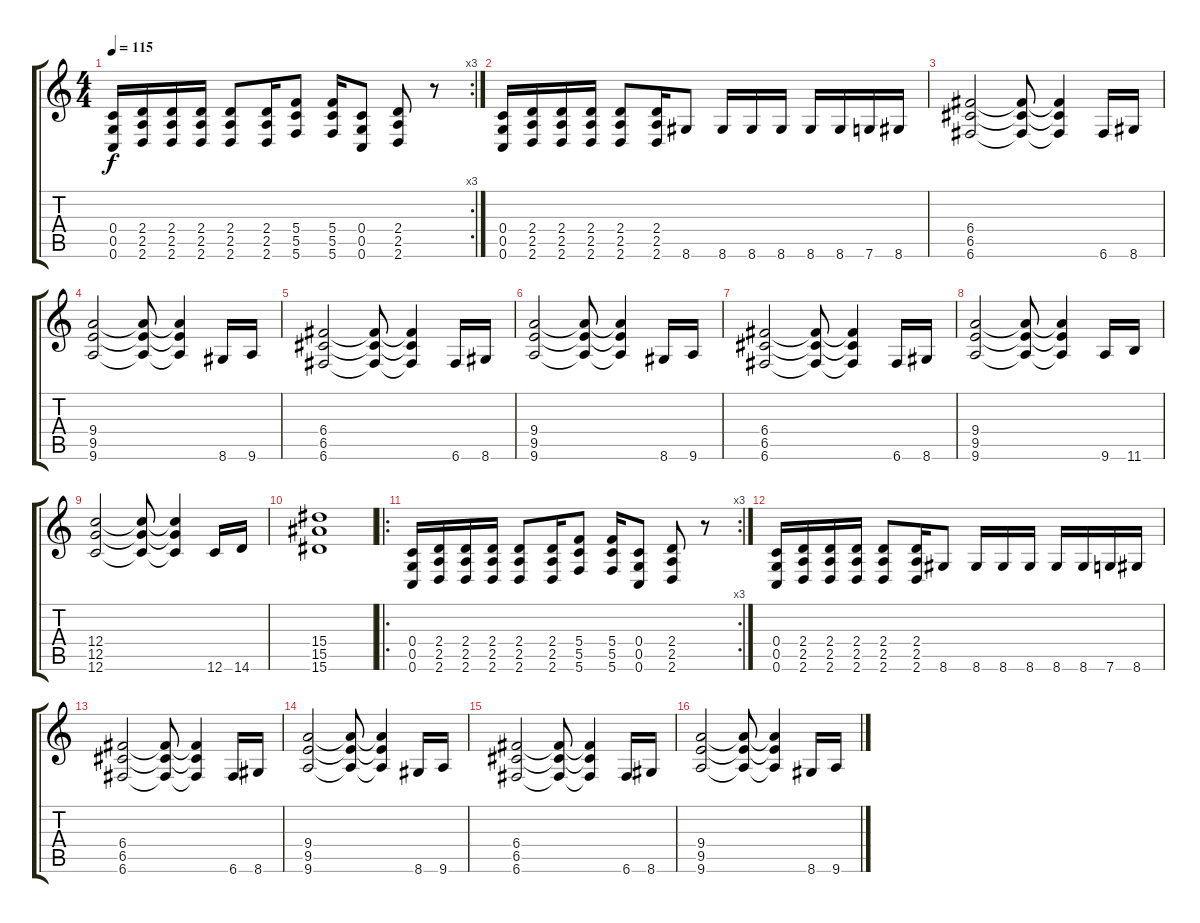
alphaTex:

\track "" {instrument distortionguitar}
\staff {score tabs}
\tuning (D4 A3 F3 C3 G2 C2) {hide}
\rc 3
\ts (4 4)
\tempo 115
\clef g2
\ks c
(0.4 0.5 0.6).16{dy f instrument distortionguitar} (2.4 2.5 2.6).16 (2.4 2.5 2.6).16 (2.4 2.5 2.6).16 (2.4 2.5 2.6).8 (2.4 2.5 2.6).16 (5.4 5.5 5.6).8 (5.4 5.5 5.6).16 (0.4 0.5 0.6).8 (2.4 2.5 2.6).8 r.8 |
(0.4 0.5 0.6).16 (2.4 2.5 2.6).16 (2.4 2.5 2.6).16 (2.4 2.5 2.6).16 (2.4 2.5 2.6).8 (2.4 2.5 2.6).16 8.6.8 8.6.16 8.6.16 8.6.16 8.6.16 8.6.16 7.6.16 8.6.16 |
(6.4 6.5 6.6).2 (6.4{t} 6.5{t} 6.6{t}).8 (6.4{t} 6.5{t} 6.6{t}).4 6.6.16 8.6.16 |
(9.4 9.5 9.6).2 (9.4{t} 9.5{t} 9.6{t}).8 (9.4{t} 9.5{t} 9.6{t}).4 8.6.16 9.6.16 |
(6.4 6.5 6.6).2 (6.4{t} 6.5{t} 6.6{t}).8 (6.4{t} 6.5{t} 6.6{t}).4 6.6.16 8.6.16 |
(9.4 9.5 9.6).2 (9.4{t} 9.5{t} 9.6{t}).8 (9.4{t} 9.5{t} 9.6{t}).4 8.6.16 9.6.16 |
(6.4 6.5 6.6).2 (6.4{t} 6.5{t} 6.6{t}).8 (6.4{t} 6.5{t} 6.6{t}).4 6.6.16 8.6.16 |
(9.4 9.5 9.6).2 (9.4{t} 9.5{t} 9.6{t}).8 (9.4{t} 9.5{t} 9.6{t}).4 9.6.16 11.6.16 |
(12.4 12.5 12.6).2 (12.4{t} 12.5{t} 12.6{t}).8 (12.4{t} 12.5{t} 12.6{t}).4 12.6.16 14.6.16 |
(15.4 15.5 15.6).1 |
\ro
\rc 3
(0.4 0.5 0.6).16 (2.4 2.5 2.6).16 (2.4 2.5 2.6).16 (2.4 2.5 2.6).16 (2.4 2.5 2.6).8 (2.4 2.5 2.6).16 (5.4 5.5 5.6).8 (5.4 5.5 5.6).16 (0.4 0.5 0.6).8 (2.4 2.5 2.6).8 r.8 |
(0.4 0.5 0.6).16 (2.4 2.5 2.6).16 (2.4 2.5 2.6).16 (2.4 2.5 2.6).16 (2.4 2.5 2.6).8 (2.4 2.5 2.6).16 8.6.8 8.6.16 8.6.16 8.6.16 8.6.16 8.6.16 7.6.16 8.6.16 |
(6.4 6.5 6.6).2 (6.4{t} 6.5{t} 6.6{t}).8 (6.4{t} 6.5{t} 6.6{t}).4 6.6.16 8.6.16 |
(9.4 9.5 9.6).2 (9.4{t} 9.5{t} 9.6{t}).8 (9.4{t} 9.5{t} 9.6{t}).4 8.6.16 9.6.16 |
(6.4 6.5 6.6).2 (6.4{t} 6.5{t} 6.6{t}).8 (6.4{t} 6.5{t} 6.6{t}).4 6.6.16 8.6.16 |
(9.4 9.5 9.6).2 (9.4{t} 9.5{t} 9.6{t}).8 (9.4{t} 9.5{t} 9.6{t}).4 8.6.16 9.6.16
